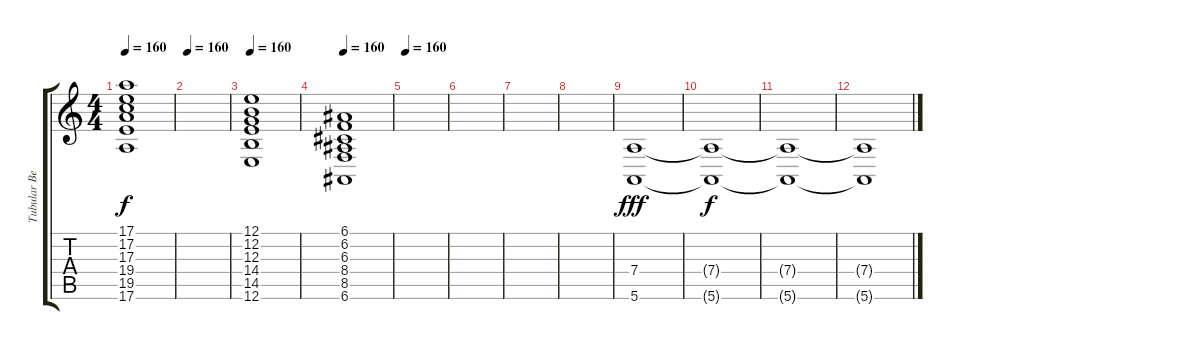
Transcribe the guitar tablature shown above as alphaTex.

\track ("Tubular Bells" "Tubular Be") {instrument tubularbells}
\staff {score tabs}
\tuning (E4 B3 G3 D3 A2 E2) {hide}
\ts (4 4)
\tempo 160
\clef g2
\ks c
(17.1 17.2 17.3 19.4 19.5 17.6).1{dy f} |
\tempo 160
|
\tempo 160
(12.1 12.2 12.3 14.4 14.5 12.6).1 |
\tempo 160
(6.1 6.2 6.3 8.4 8.5 6.6).1 |
\tempo 160
|
|
|
|
(7.4 5.6).1{dy fff volume 16} |
(7.4{t} 5.6{t}).1{dy f} |
(7.4{t} 5.6{t}).1 |
(7.4{t} 5.6{t}).1
